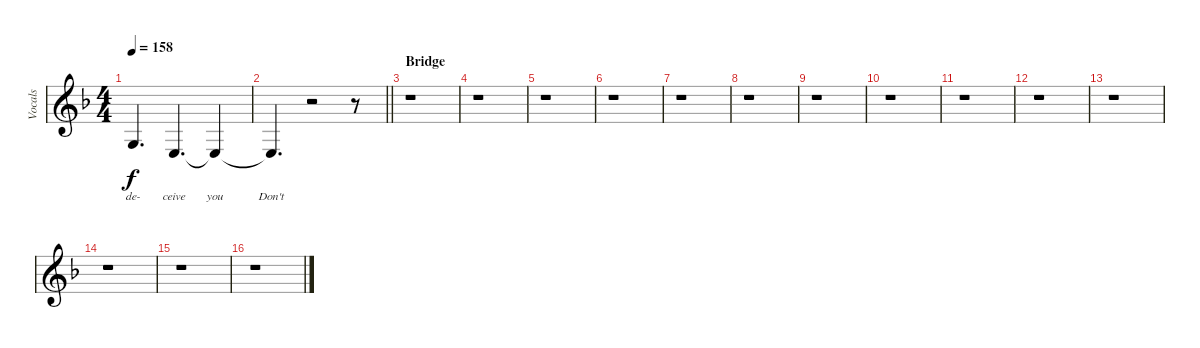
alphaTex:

\track ("Vocals" "Vocals") {instrument lead6voice}
\staff {score}
\tuning (D4 A3 F3 C3 G2 C2) {hide}
\ts (4 4)
\tempo 158
\clef g2
\ks f
7.4.4{d lyrics (0 "de-") lyrics (1 "") lyrics (2 "") lyrics (3 "") lyrics (4 "") dy f} 9.5.4{d lyrics (0 "ceive") lyrics (1 "") lyrics (2 "") lyrics (3 "") lyrics (4 "")} 9.5{t}.4{lyrics (0 "you") lyrics (1 "") lyrics (2 "") lyrics (3 "") lyrics (4 "")} |
\barLineRight lightlight
9.5{t}.4{d lyrics (0 "Don't") lyrics (1 "") lyrics (2 "") lyrics (3 "") lyrics (4 "")} r.2 r.8 |
\section ("" "Bridge")
r.1 |
r.1 |
r.1 |
r.1 |
r.1 |
r.1 |
r.1 |
r.1 |
r.1 |
r.1 |
r.1 |
r.1 |
r.1 |
r.1
